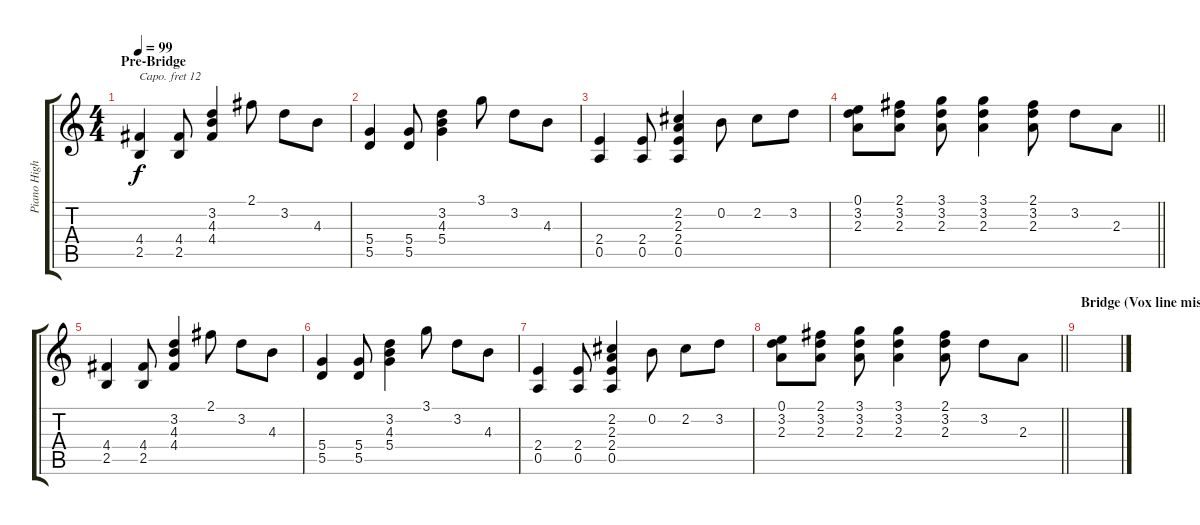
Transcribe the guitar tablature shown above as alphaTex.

\track ("Piano High" "Piano High") {instrument brightacousticpiano}
\staff {score tabs}
\capo 12
\tuning (E4 B3 G3 D3 A2 E2) {hide}
\ts (4 4)
\section ("" "Pre-Bridge")
\tempo 99
\clef g2
\ks c
(4.4 2.5).4{dy f} (4.4 2.5).8 (3.2 4.3 4.4).4 2.1.8 3.2.8 4.3.8 |
(5.4 5.5).4 (5.4 5.5).8 (3.2 4.3 5.4).4 3.1.8 3.2.8 4.3.8 |
(2.4 0.5).4 (2.4 0.5).8 (2.2 2.3 2.4 0.5).4 0.2.8 2.2.8 3.2.8 |
\barLineRight lightlight
(0.1 3.2 2.3).8 (2.1 3.2 2.3).8 (3.1 3.2 2.3).8 (3.1 3.2 2.3).4 (2.1 3.2 2.3).8 3.2.8 2.3.8 |
(4.4 2.5).4 (4.4 2.5).8 (3.2 4.3 4.4).4 2.1.8 3.2.8 4.3.8 |
(5.4 5.5).4 (5.4 5.5).8 (3.2 4.3 5.4).4 3.1.8 3.2.8 4.3.8 |
(2.4 0.5).4 (2.4 0.5).8 (2.2 2.3 2.4 0.5).4 0.2.8 2.2.8 3.2.8 |
\barLineRight lightlight
(0.1 3.2 2.3).8 (2.1 3.2 2.3).8 (3.1 3.2 2.3).8 (3.1 3.2 2.3).4 (2.1 3.2 2.3).8 3.2.8 2.3.8 |
\section ("" "Bridge (Vox line missing)")
